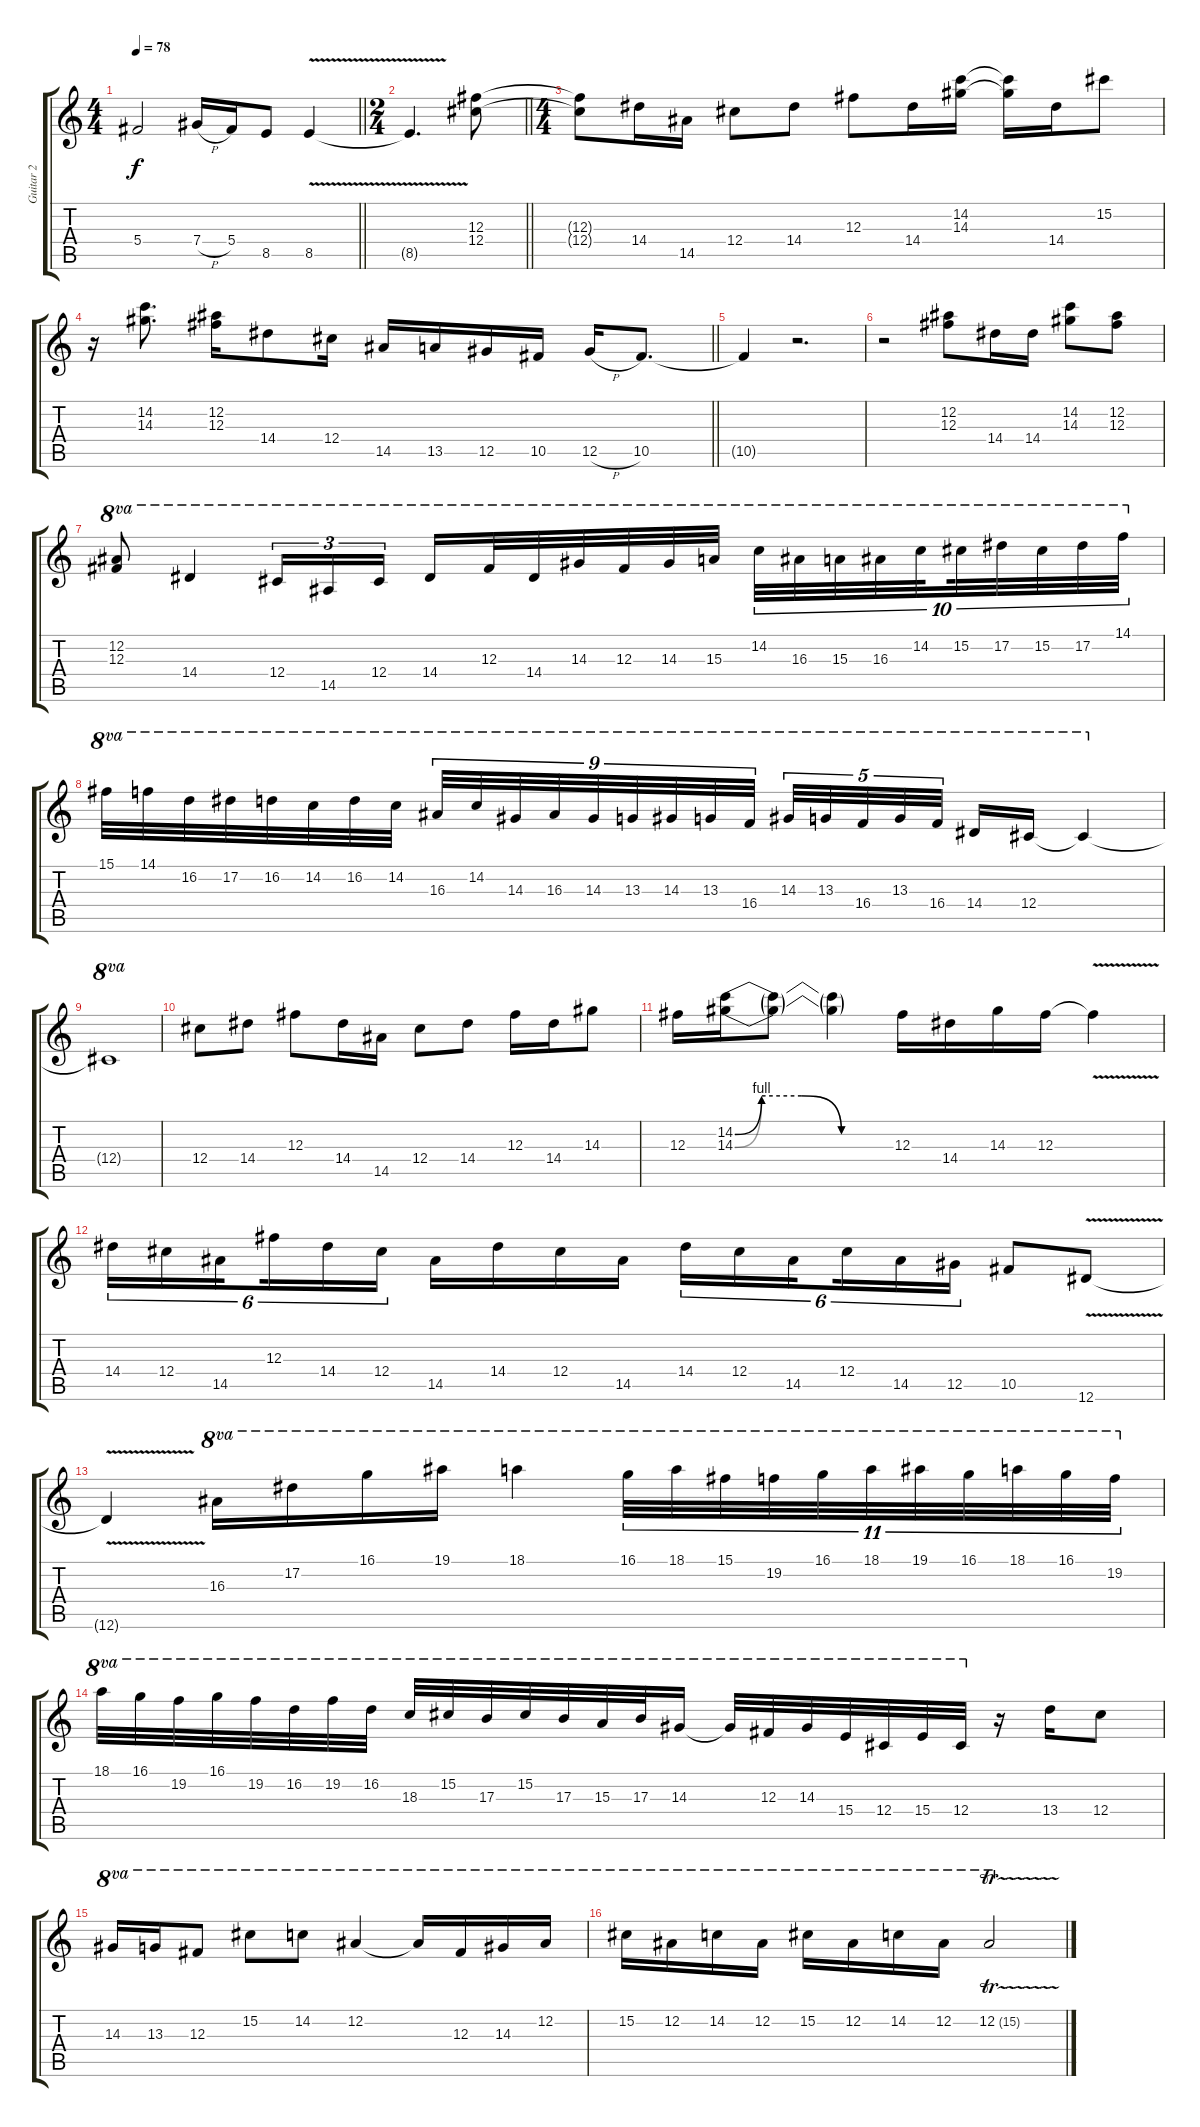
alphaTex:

\track ("Guitar 2" "Guitar 2") {instrument overdrivenguitar}
\staff {score tabs}
\tuning (Eb4 Bb3 Gb3 Db3 Ab2 Eb2) {hide}
\ts (4 4)
\tempo 78
\clef g2
\barLineRight lightlight
\ks c
5.4.2{dy f} 7.4{h}.16 5.4.16 8.5.8 8.5{v}.4 |
\ts (2 4)
\barLineRight lightlight
8.5{t}.4{d} (12.3 12.4).8 |
\ts (4 4)
(12.3{t} 12.4{t}).8 14.4.16 14.5.16 12.4.8 14.4.8 12.3.8 14.4.16 (14.2 14.3).16 (14.2{t} 14.3{t}).16 14.4.16 15.2.8 |
\barLineRight lightlight
r.16 (14.2 14.3).8{d} (12.2 12.3).16 14.4.8 12.4.16 14.5.16 13.5.16 12.5.16 10.5.16 12.5{h}.16 10.5.8{d} |
\section ("" " ")
10.5{t}.4 r.2{d} |
r.2 (12.2 12.3).8 14.4.16 14.4.16 (14.2 14.3).8 (12.2 12.3).8 |
(12.2 12.3).8{ot 8va} 14.4.4{ot 8va} 12.4.16{tu (3 2) ot 8va} 14.5.16{tu (3 2) ot 8va} 12.4.16{tu (3 2) ot 8va} 14.4.16{ot 8va} 12.3.32{ot 8va} 14.4.32{ot 8va} 14.3.32{ot 8va} 12.3.32{ot 8va} 14.3.32{ot 8va} 15.3.32{ot 8va} 14.2.32{tu (10 8) ot 8va} 16.3.32{tu (10 8) ot 8va} 15.3.32{tu (10 8) ot 8va} 16.3.32{tu (10 8) ot 8va} 14.2.32{tu (10 8) ot 8va beam splitsecondary} 15.2.32{tu (10 8) ot 8va} 17.2.32{tu (10 8) ot 8va} 15.2.32{tu (10 8) ot 8va} 17.2.32{tu (10 8) ot 8va} 14.1.32{tu (10 8) ot 8va} |
15.1.32{ot 8va} 14.1.32{ot 8va} 16.2.32{ot 8va} 17.2.32{ot 8va} 16.2.32{ot 8va} 14.2.32{ot 8va} 16.2.32{ot 8va} 14.2.32{ot 8va} 16.3.32{tu (9 8) ot 8va} 14.2.32{tu (9 8) ot 8va} 14.3.32{tu (9 8) ot 8va} 16.3.32{tu (9 8) ot 8va} 14.3.32{tu (9 8) ot 8va} 13.3.32{tu (9 8) ot 8va} 14.3.32{tu (9 8) ot 8va} 13.3.32{tu (9 8) ot 8va} 16.4.32{tu (9 8) ot 8va} 14.3.32{tu (5 4) ot 8va} 13.3.32{tu (5 4) ot 8va} 16.4.32{tu (5 4) ot 8va} 13.3.32{tu (5 4) ot 8va} 16.4.32{tu (5 4) ot 8va beam splitsecondary} 14.4.16{ot 8va} 12.4.16{ot 8va} 12.4{t}.4{ot 8va} |
12.4{t}.1{ot 8va} |
12.4.8 14.4.8 12.3.8 14.4.16 14.5.16 12.4.8 14.4.8 12.3.16 14.4.16 14.3.8 |
12.3.16 (14.2{be (custom 0 0 10 4 25 4 40 0 60 0)} 14.3{be (custom 0 0 10 4 25 4 40 0 60 0)}).16 (14.2{t} 14.3{t}).8 (14.2{t} 14.3{t}).4 12.3.16 14.4.16 14.3.16 12.3.16 12.3{v t}.4 |
14.4.16{tu (6 4)} 12.4.16{tu (6 4)} 14.5.16{tu (6 4) beam splitsecondary} 12.3.16{tu (6 4)} 14.4.16{tu (6 4)} 12.4.16{tu (6 4)} 14.5.16 14.4.16 12.4.16 14.5.16 14.4.16{tu (6 4)} 12.4.16{tu (6 4)} 14.5.16{tu (6 4) beam splitsecondary} 12.4.16{tu (6 4)} 14.5.16{tu (6 4)} 12.5.16{tu (6 4)} 10.5.8 12.6{v}.8 |
12.6{v t}.4 16.3.16{ot 8va} 17.2.16{ot 8va} 16.1.16{ot 8va} 19.1.16{ot 8va} 18.1.4{ot 8va} 16.1.32{tu (11 8) ot 8va} 18.1.32{tu (11 8) ot 8va} 15.1.32{tu (11 8) ot 8va} 19.2.32{tu (11 8) ot 8va} 16.1.32{tu (11 8) ot 8va} 18.1.32{tu (11 8) ot 8va} 19.1.32{tu (11 8) ot 8va} 16.1.32{tu (11 8) ot 8va} 18.1.32{tu (11 8) ot 8va} 16.1.32{tu (11 8) ot 8va} 19.2.32{tu (11 8) ot 8va} |
18.1.32{ot 8va} 16.1.32{ot 8va} 19.2.32{ot 8va} 16.1.32{ot 8va} 19.2.32{ot 8va} 16.2.32{ot 8va} 19.2.32{ot 8va} 16.2.32{ot 8va} 18.3.32{ot 8va} 15.2.32{ot 8va} 17.3.32{ot 8va} 15.2.32{ot 8va} 17.3.32{ot 8va} 15.3.32{ot 8va} 17.3.32{ot 8va} 14.3.16{ot 8va} 14.3{t}.32{ot 8va} 12.3.32{ot 8va} 14.3.32{ot 8va} 15.4.32{ot 8va} 12.4.32{ot 8va} 15.4.32{ot 8va} 12.4.32{ot 8va} r.16 13.4.16 12.4.8 |
14.3.16{ot 8va} 13.3.16{ot 8va} 12.3.8{ot 8va} 15.2.8{ot 8va} 14.2.8{ot 8va} 12.2.4{ot 8va} 12.2{t}.16{ot 8va} 12.3.16{ot 8va} 14.3.16{ot 8va} 12.2.16{ot 8va} |
15.2.16{ot 8va} 12.2.16{ot 8va} 14.2.16{ot 8va} 12.2.16{ot 8va} 15.2.16{ot 8va} 12.2.16{ot 8va} 14.2.16{ot 8va} 12.2.16{ot 8va} 12.2{tr (15 32)}.2{ot 8va}
